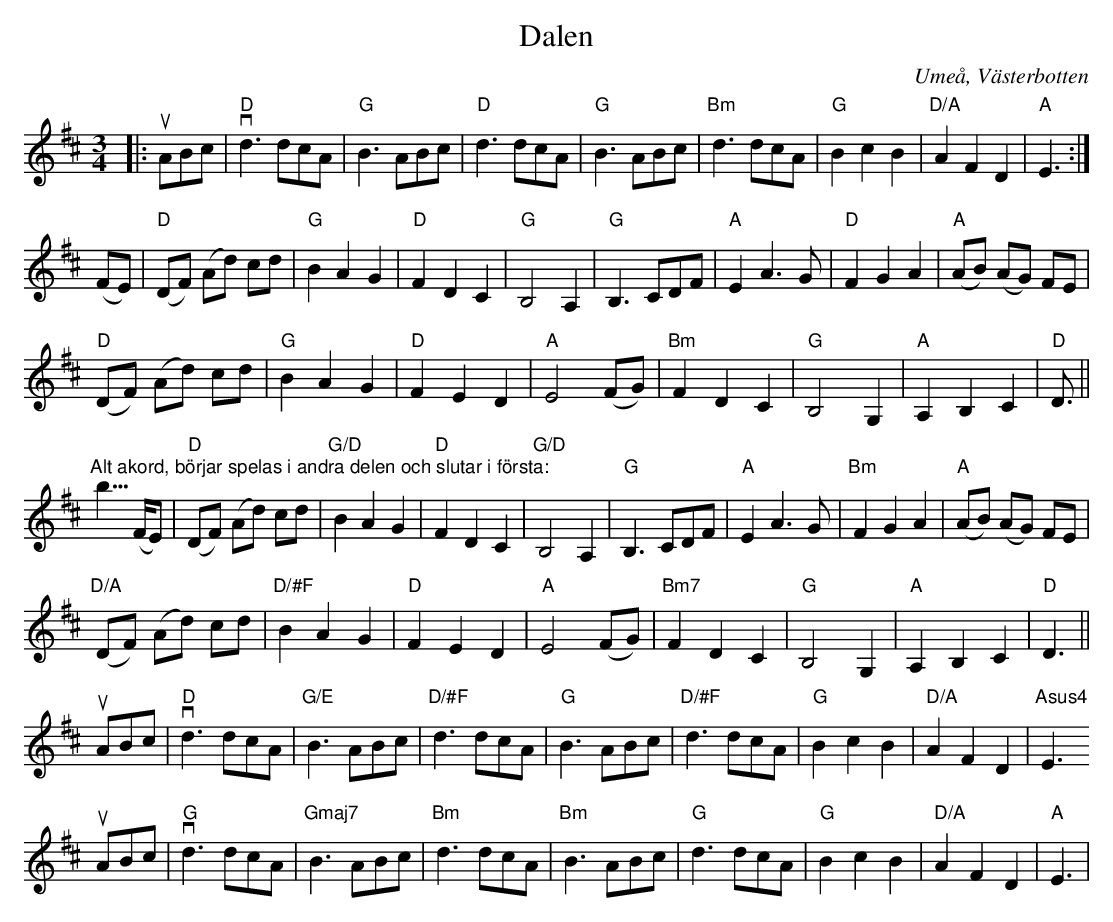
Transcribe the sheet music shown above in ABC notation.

X:1
T:Dalen
O:Umeå, Västerbotten
M:3/4
L:1/8
K:D
|: uABc | "D"vd3 dcA | "G"B3 ABc | "D" d3 dcA | "G"B3 ABc | "Bm"d3 dcA | "G"B2 c2 B2 | "D/A"A2 F2 D2 | "A"E3 :|
 (FE) | "D"(DF) (Ad) cd | "G"B2 A2 G2 | "D"F2 D2 C2 | "G"B,4 A,2 | "G"B,3 CDF | "A"E2 A3 G | "D"F2 G2 A2 | "A"(AB) (AG) FE |
 "D"(DF) (Ad) cd | "G"B2 A2 G2 | "D"F2 E2 D2 | "A"E4 (FG) | "Bm"F2 D2 C2 | "G"B,4 G,2 | "A"A,2 B,2 C2 | "D"D3 ||
" "
"Alt akord, börjar spelas i andra delen och slutar i första:"
<br>
 (FE) | "D"(DF) (Ad) cd | "G/D"B2 A2 G2 | "D"F2 D2 C2 | "G/D"B,4 A,2 | "G"B,3 CDF | "A"E2 A3 G | "Bm"F2 G2 A2 | "A"(AB) (AG) FE |
 "D/A"(DF) (Ad) cd | "D/#F"B2 A2 G2 | "D"F2 E2 D2 | "A"E4 (FG) | "Bm7"F2 D2 C2 | "G"B,4 G,2 | "A"A,2 B,2 C2 | "D"D3 ||
 uABc | "D"vd3 dcA | "G/E"B3 ABc | "D/#F" d3 dcA | "G"B3 ABc | "D/#F"d3 dcA | "G"B2 c2 B2 | " D/A"A2 F2 D2 | "Asus4"E3
uABc | "G"vd3 dcA | "Gmaj7"B3 ABc | "Bm" d3 dcA | "Bm"B3 ABc | "G"d3 dcA | "G"B2 c2 B2 | " D/A"A2 F2 D2 | "A"E3 |
